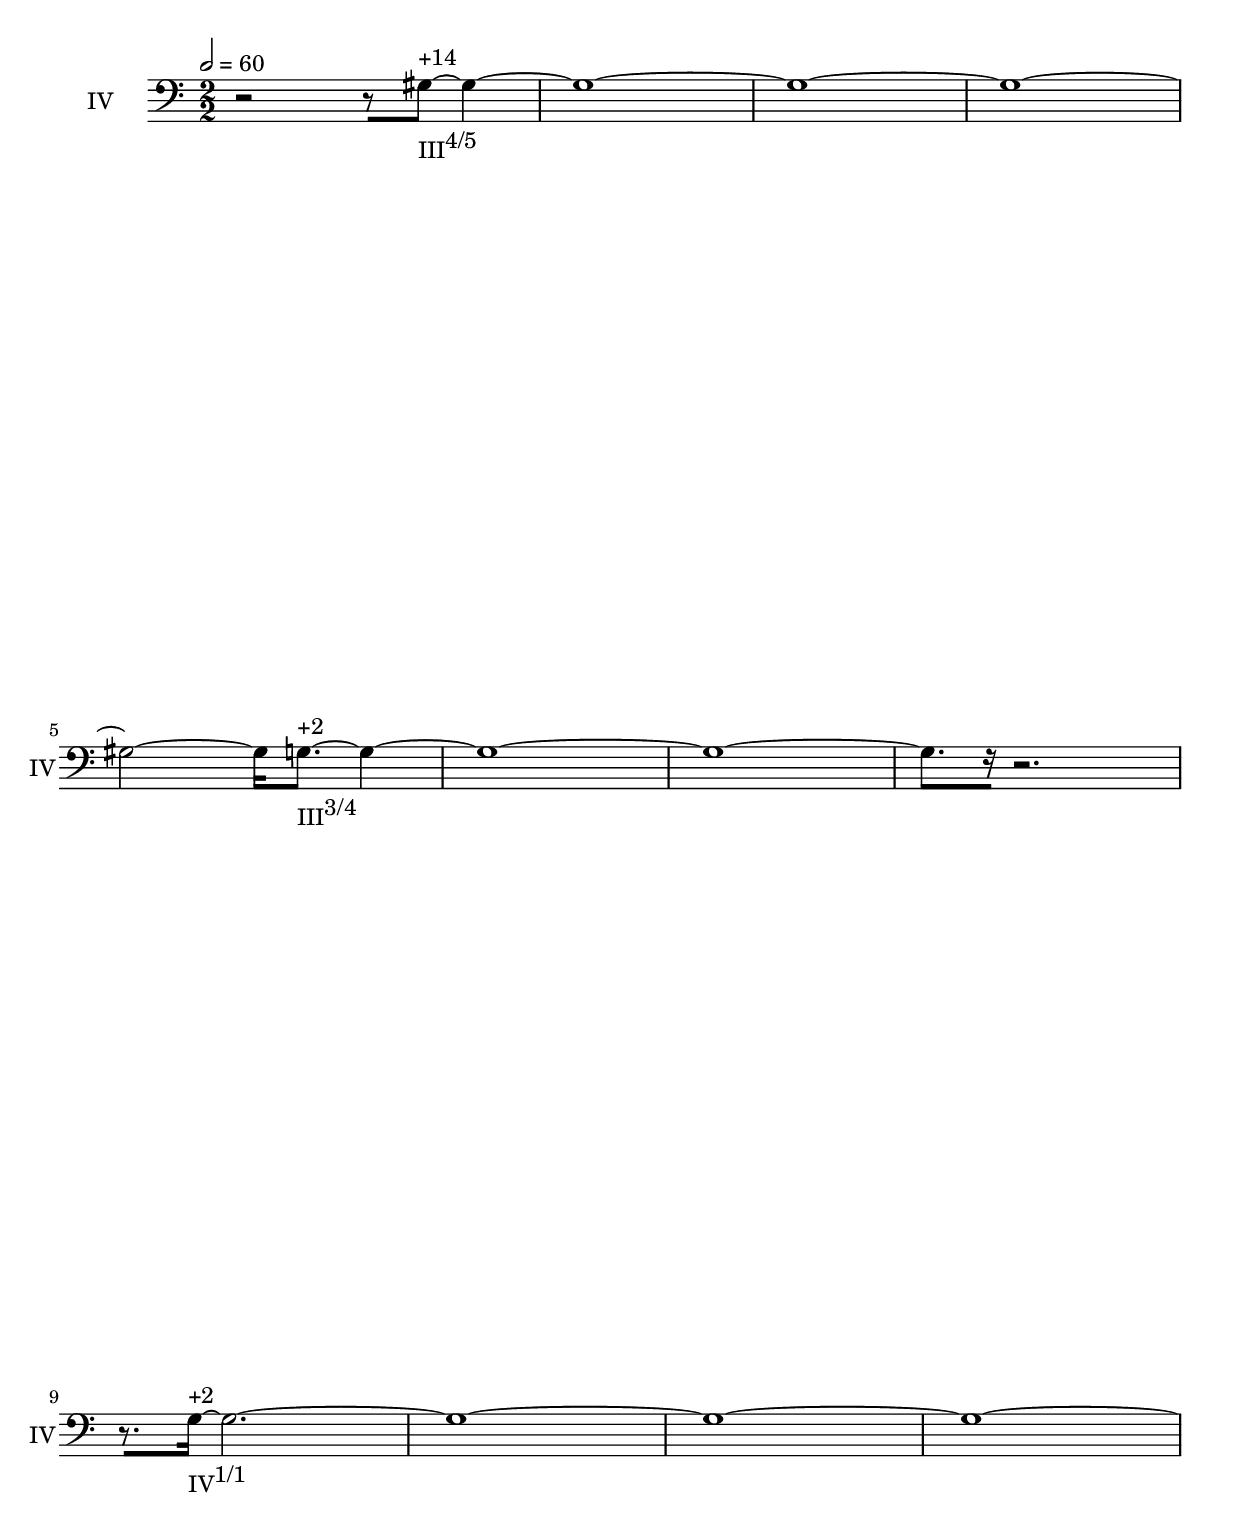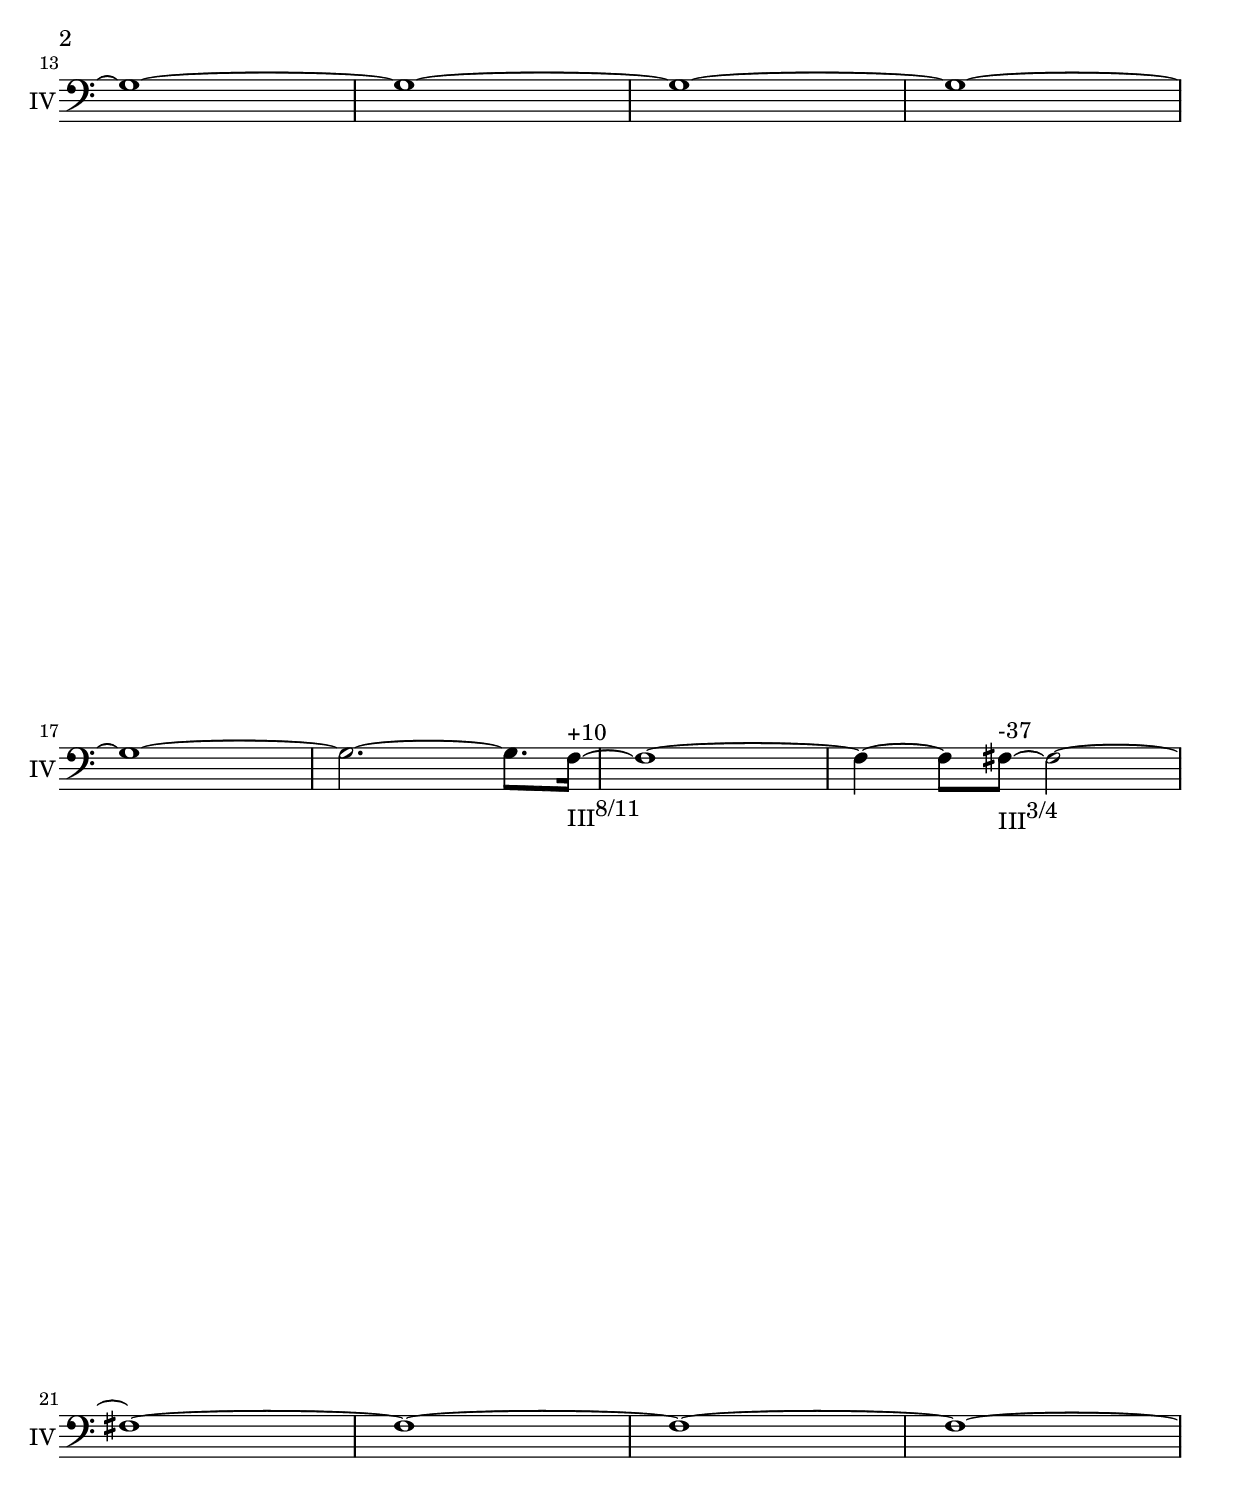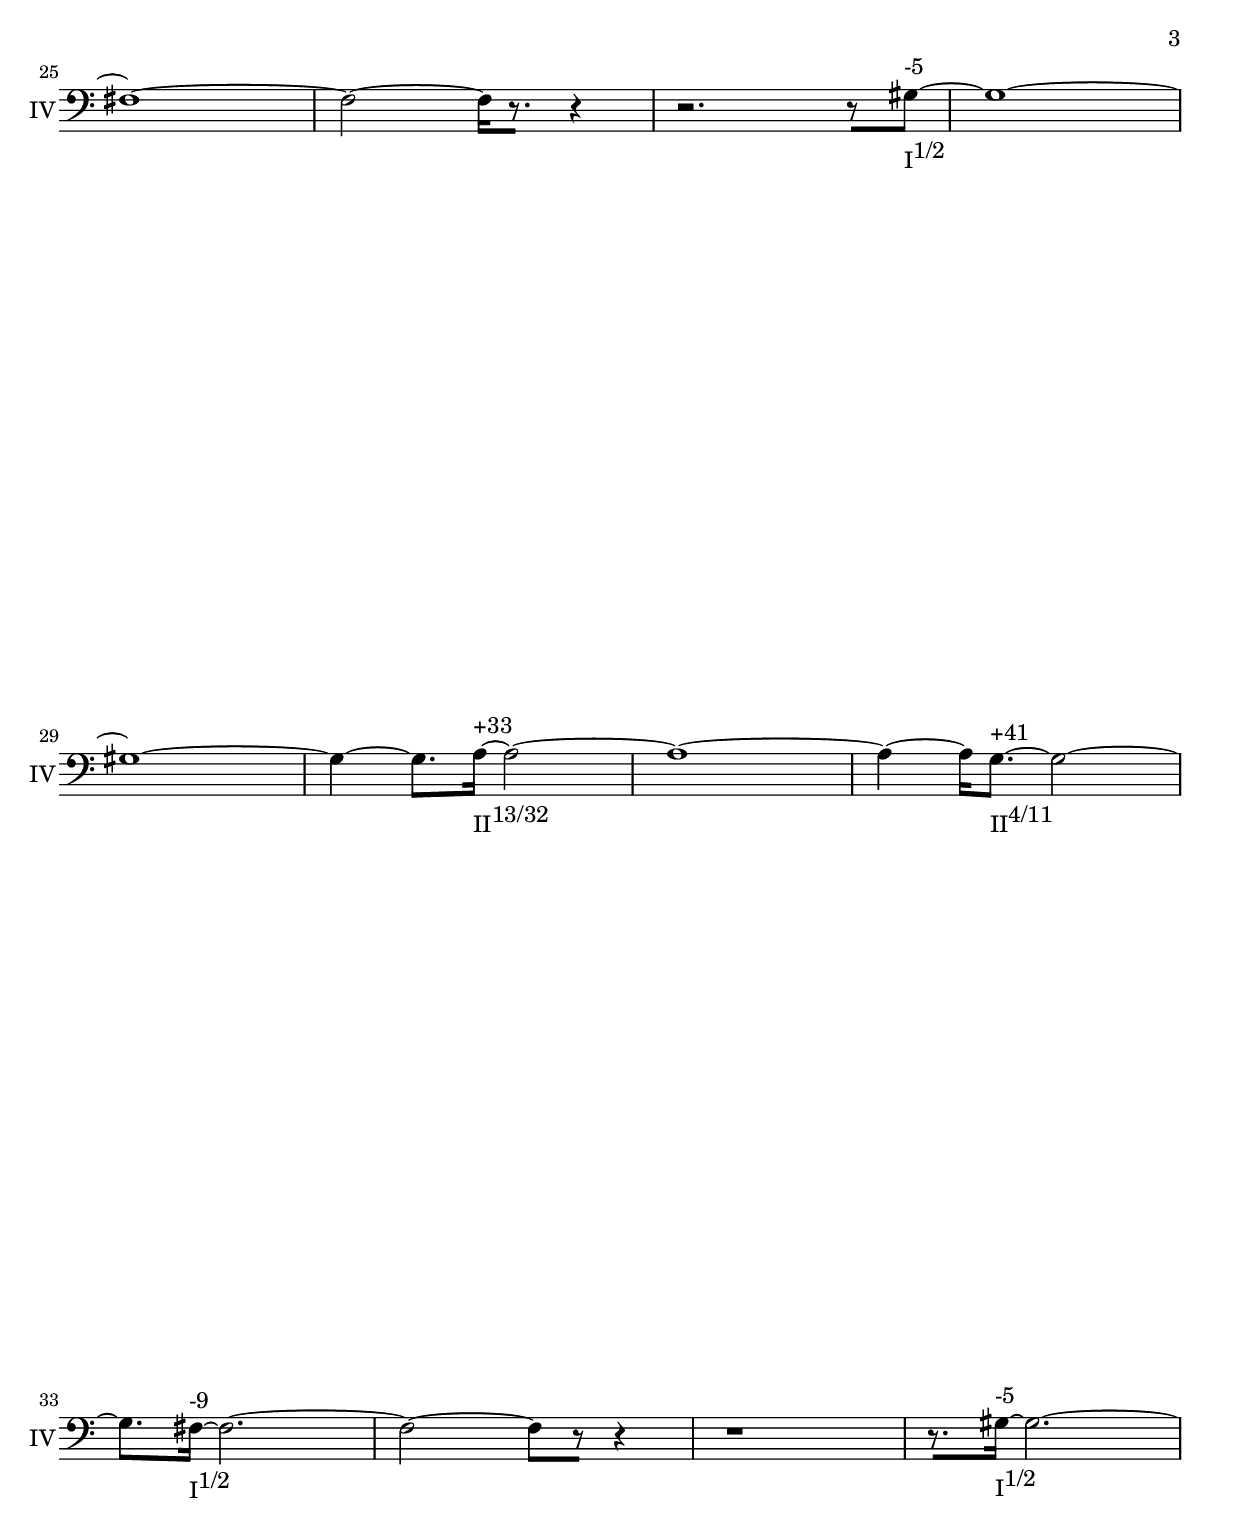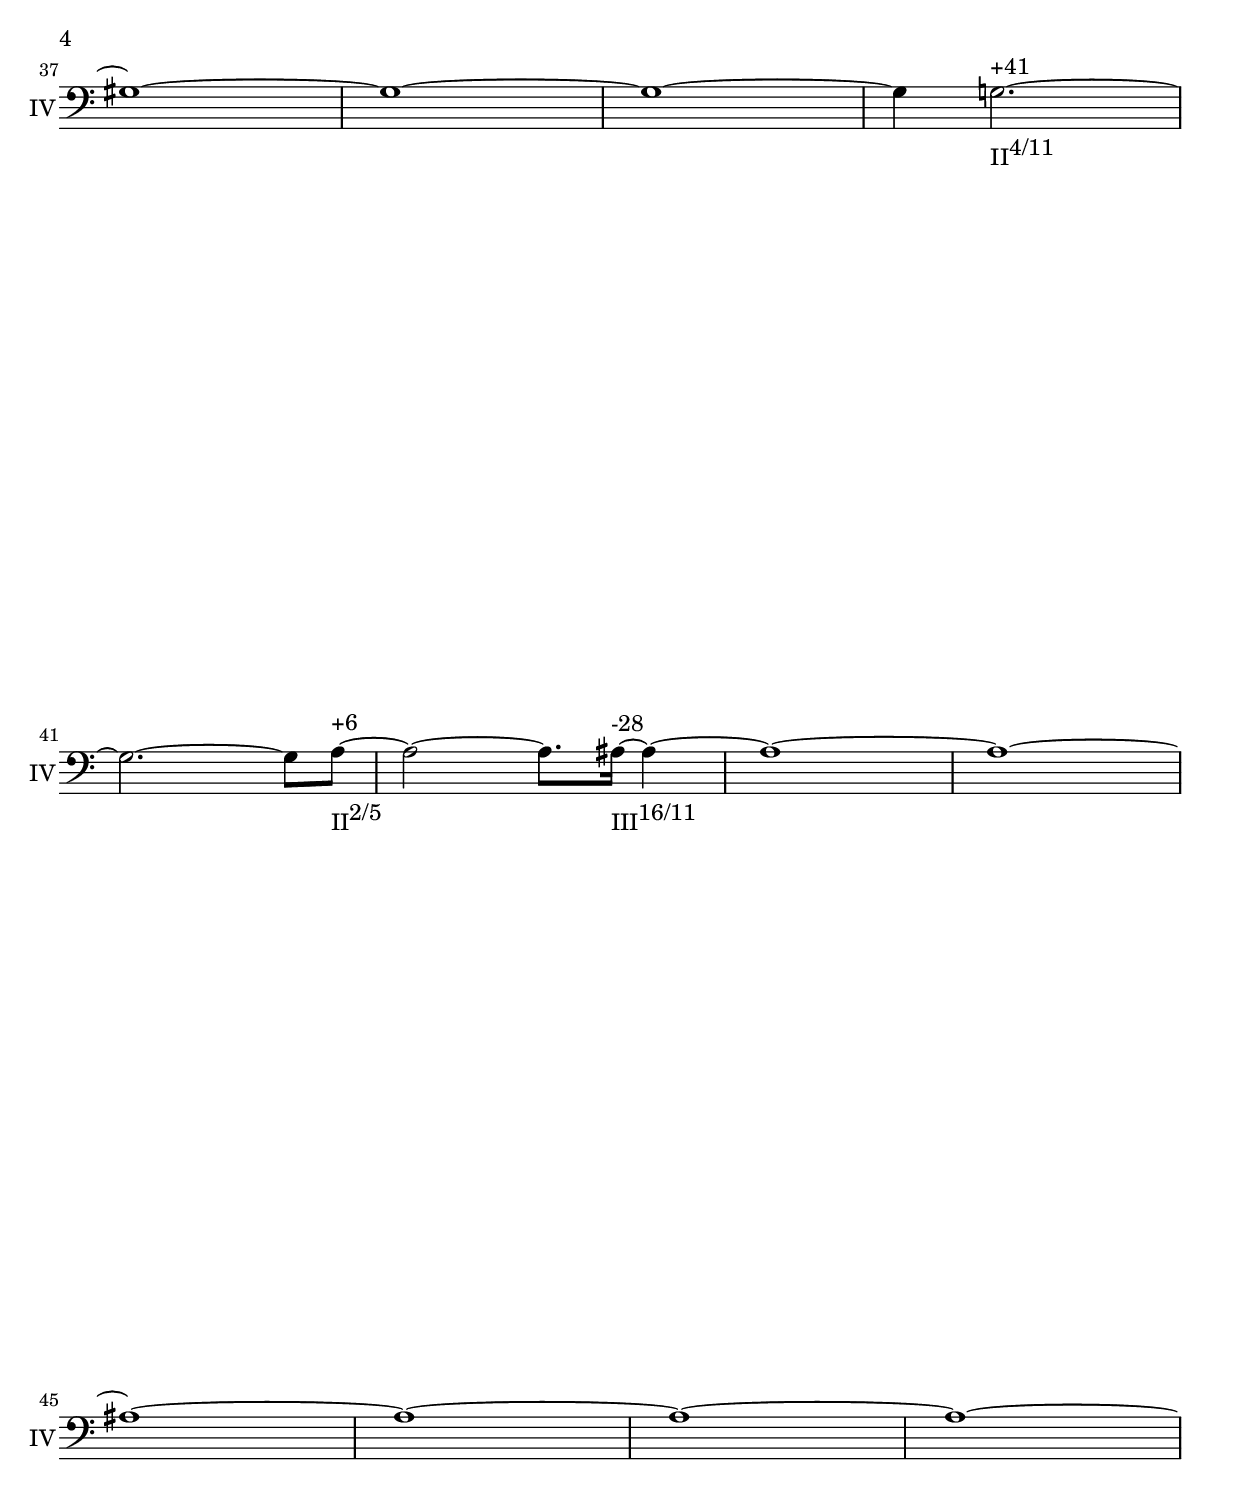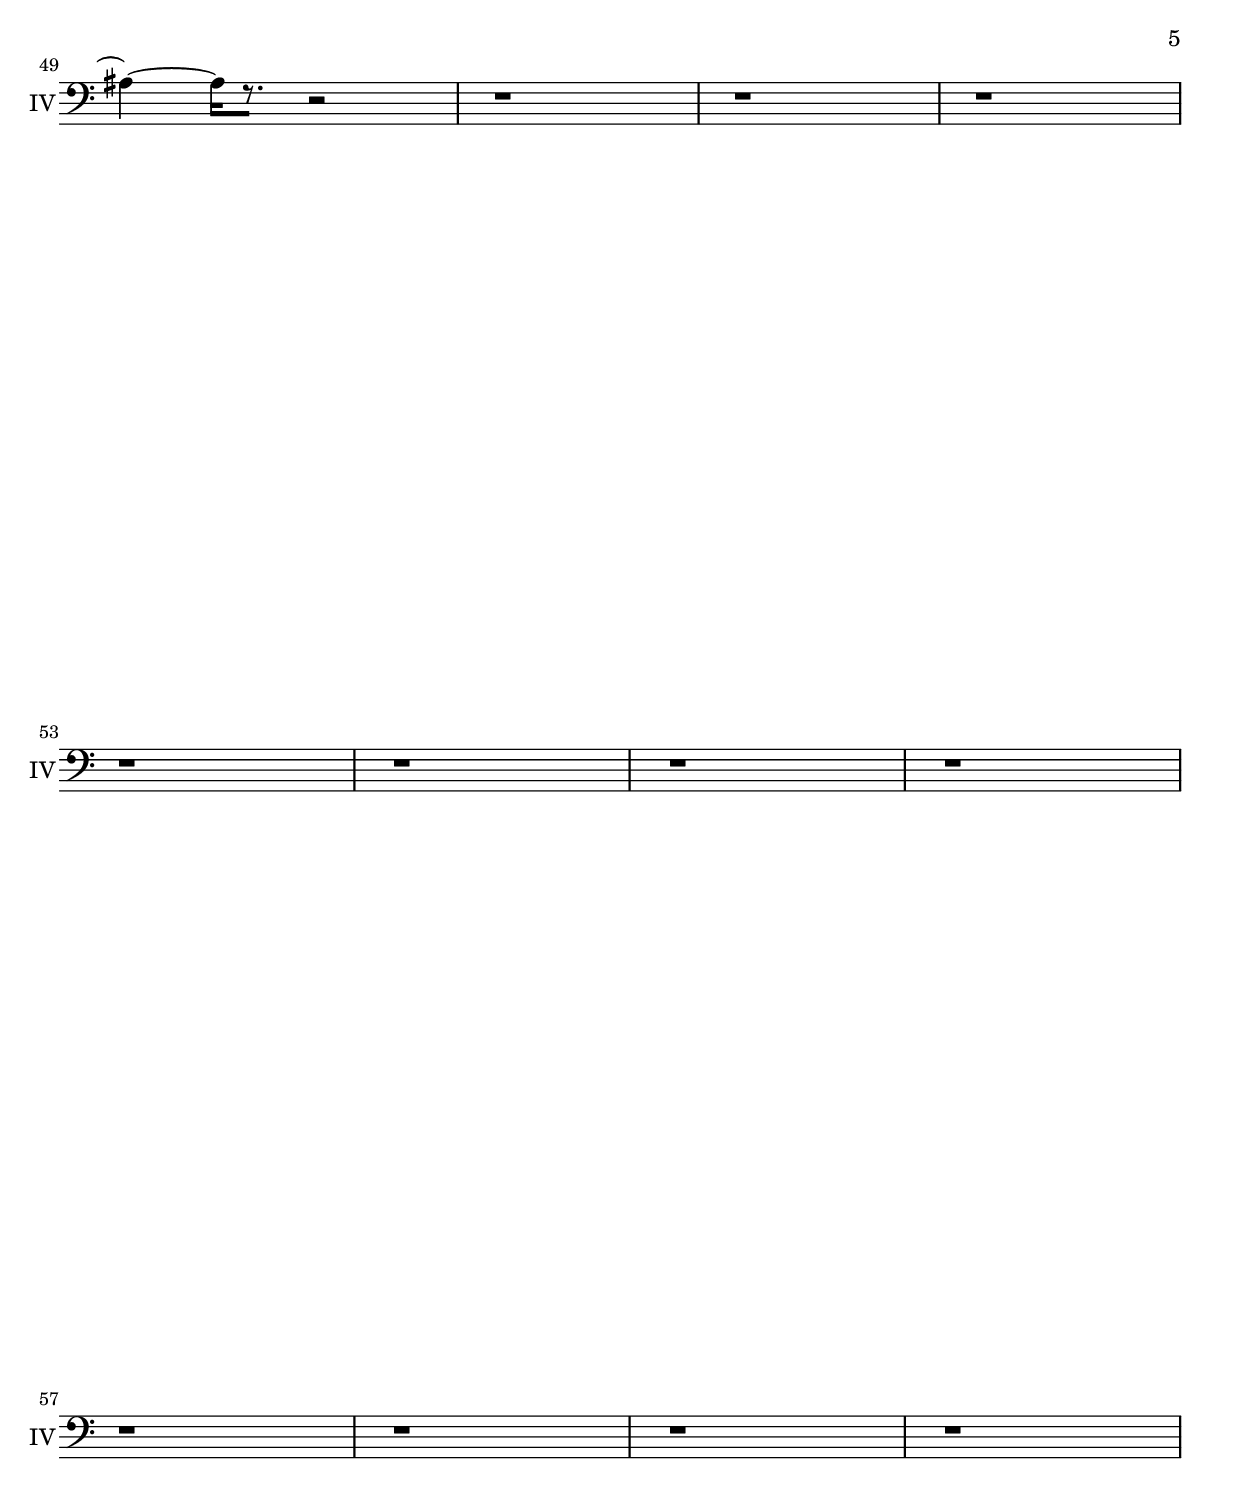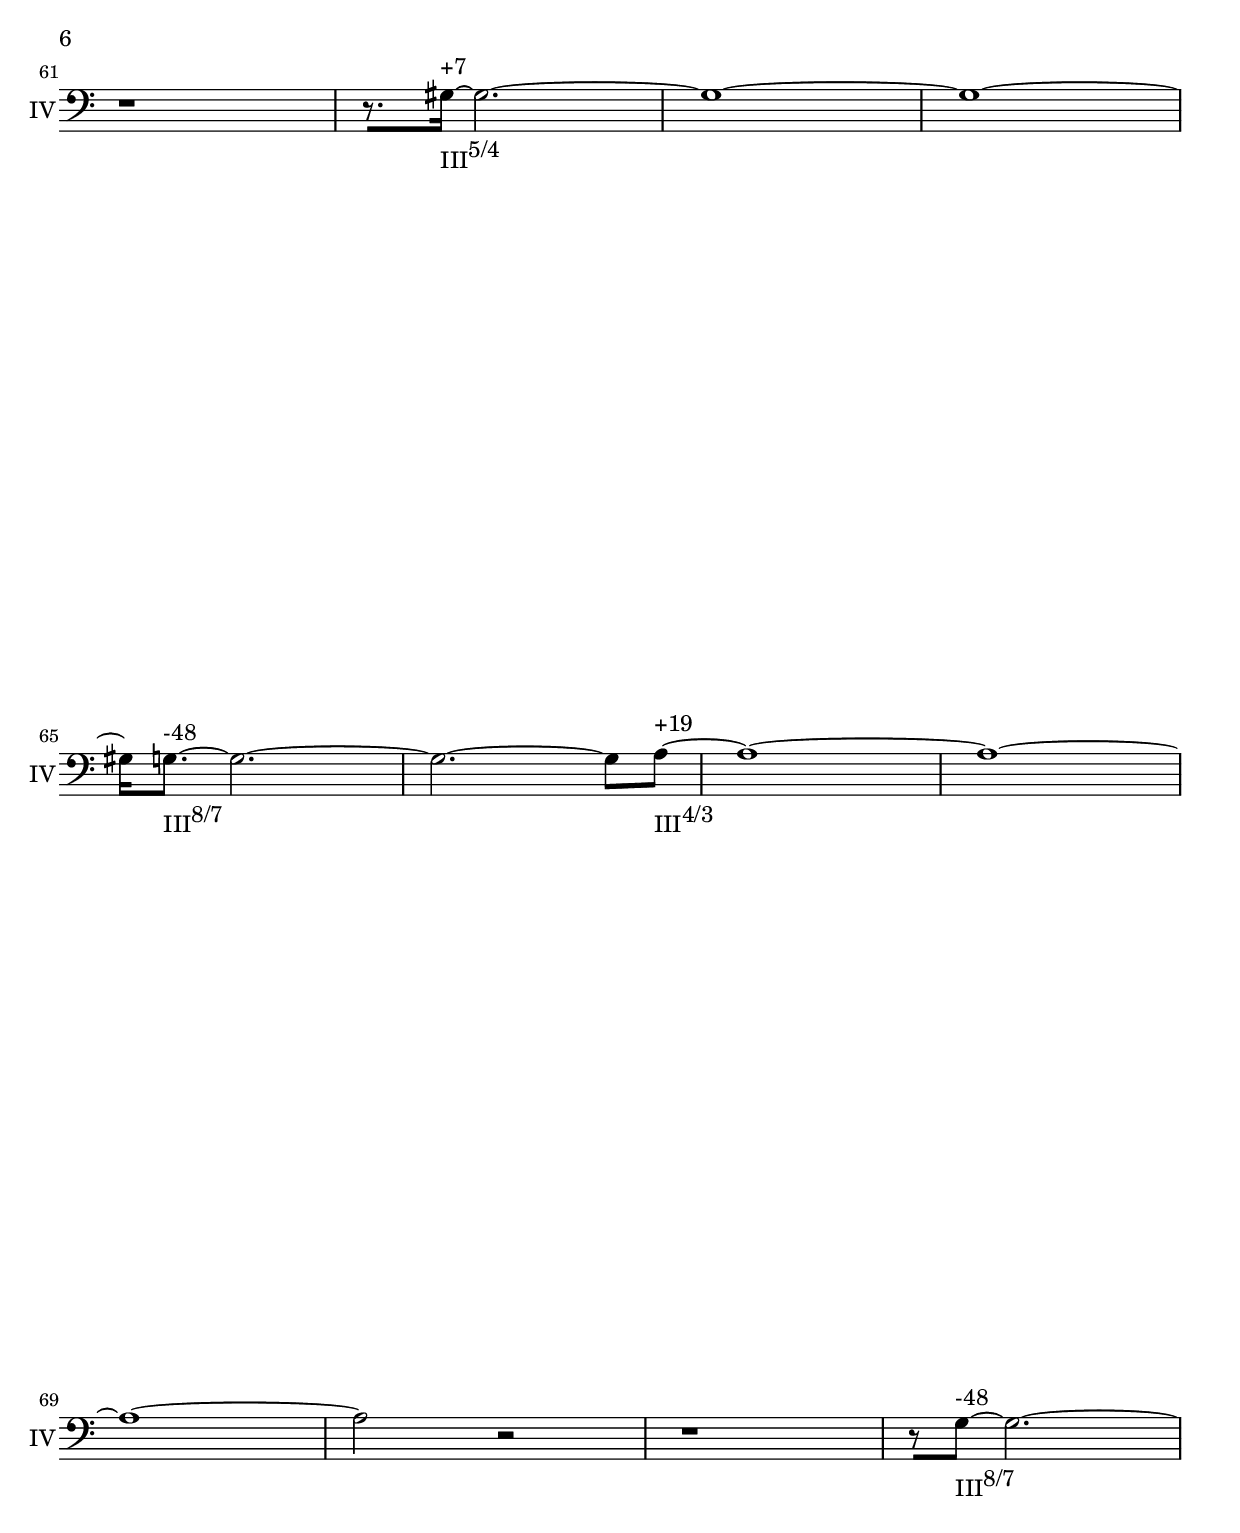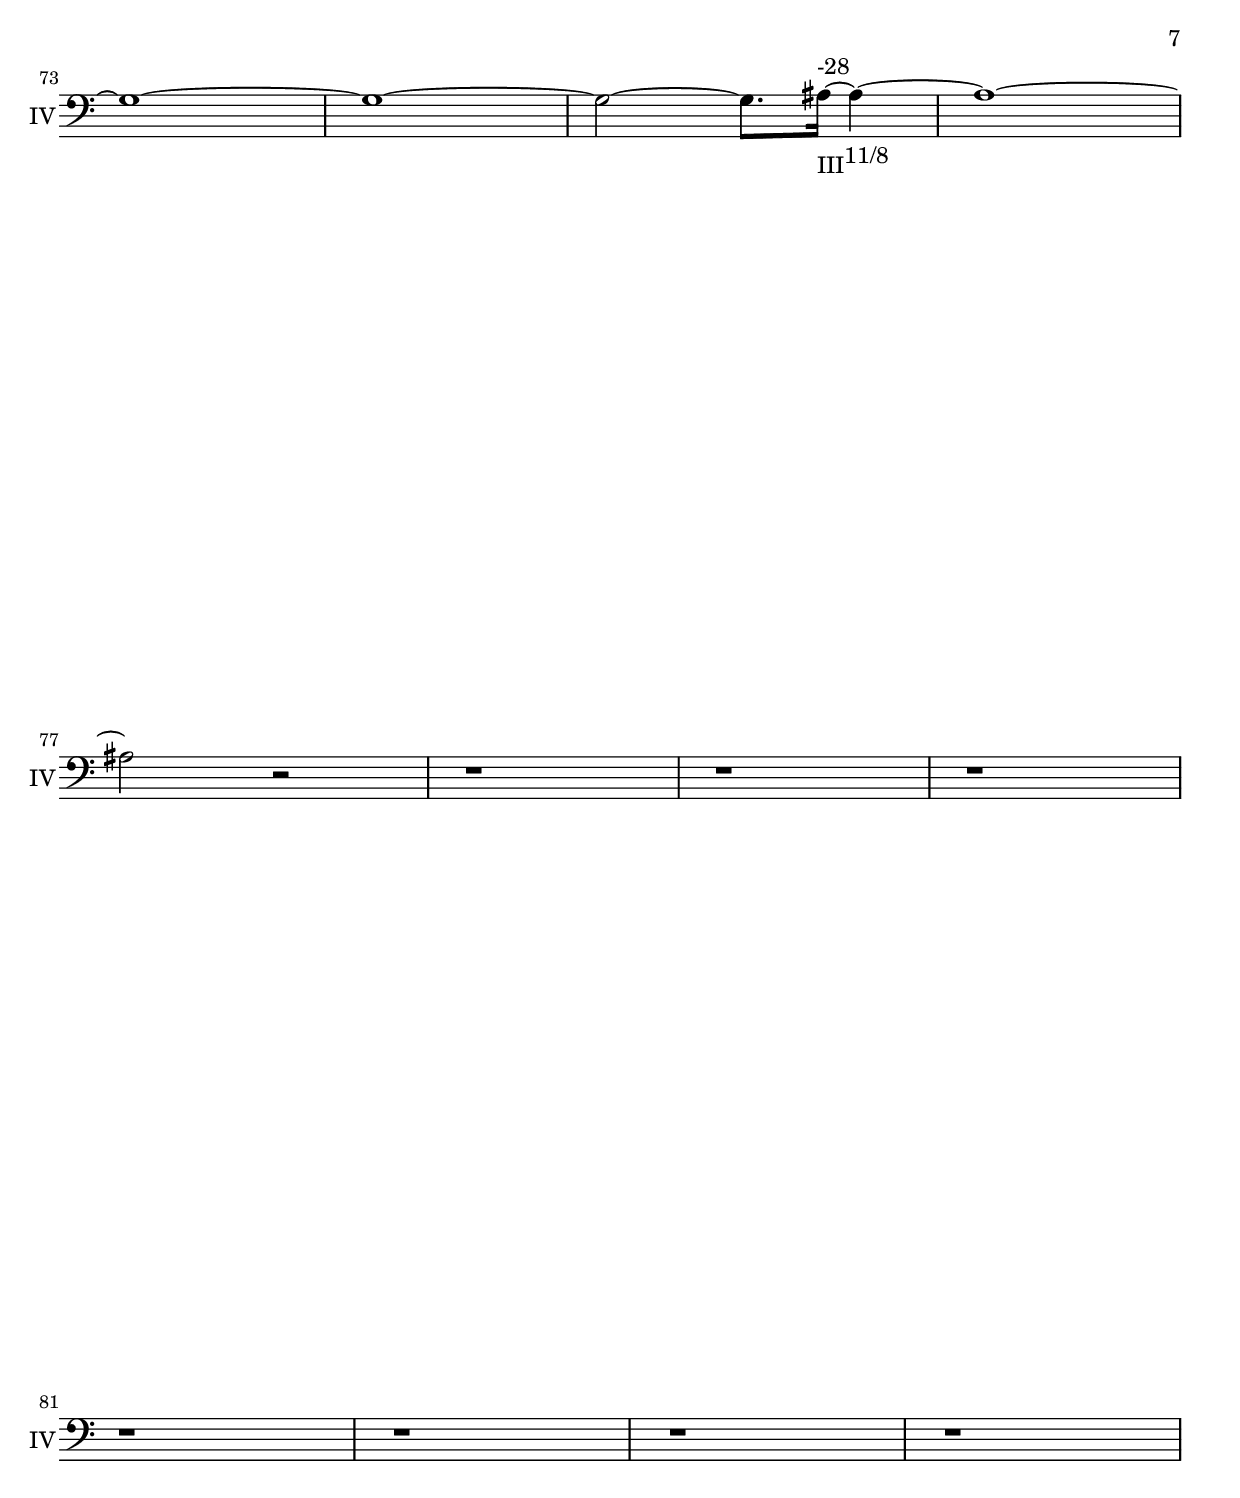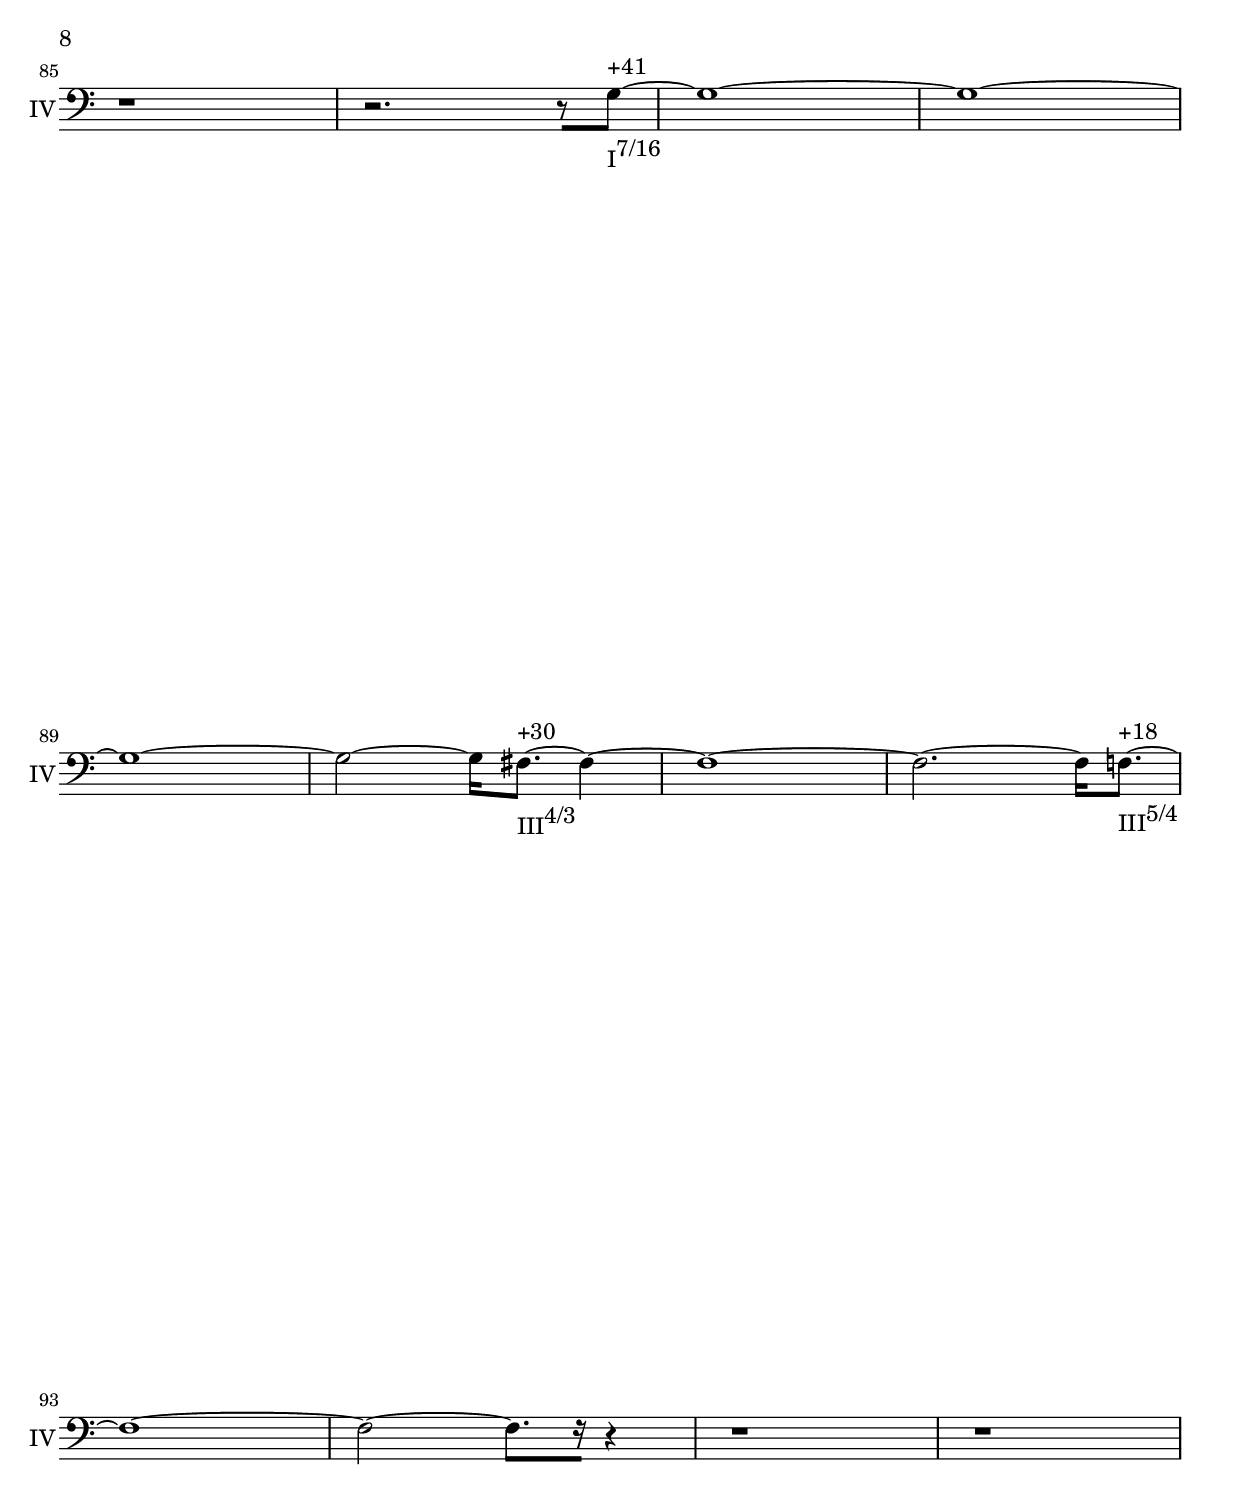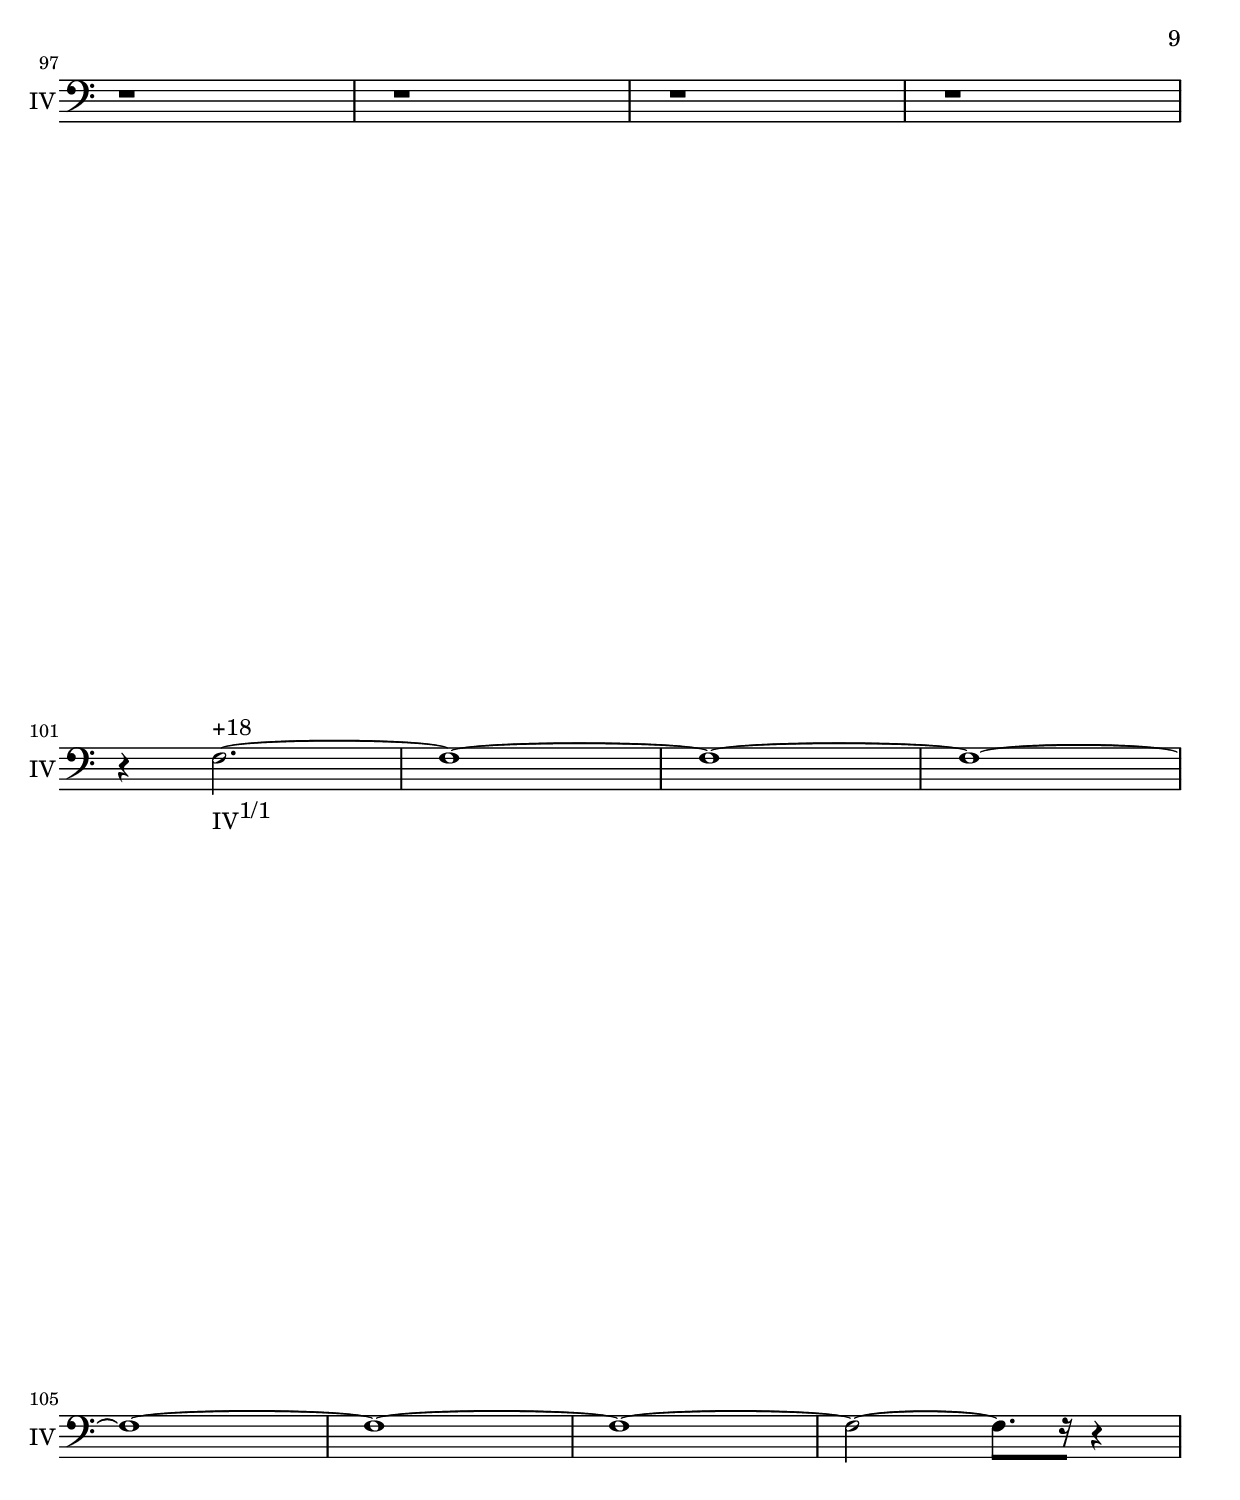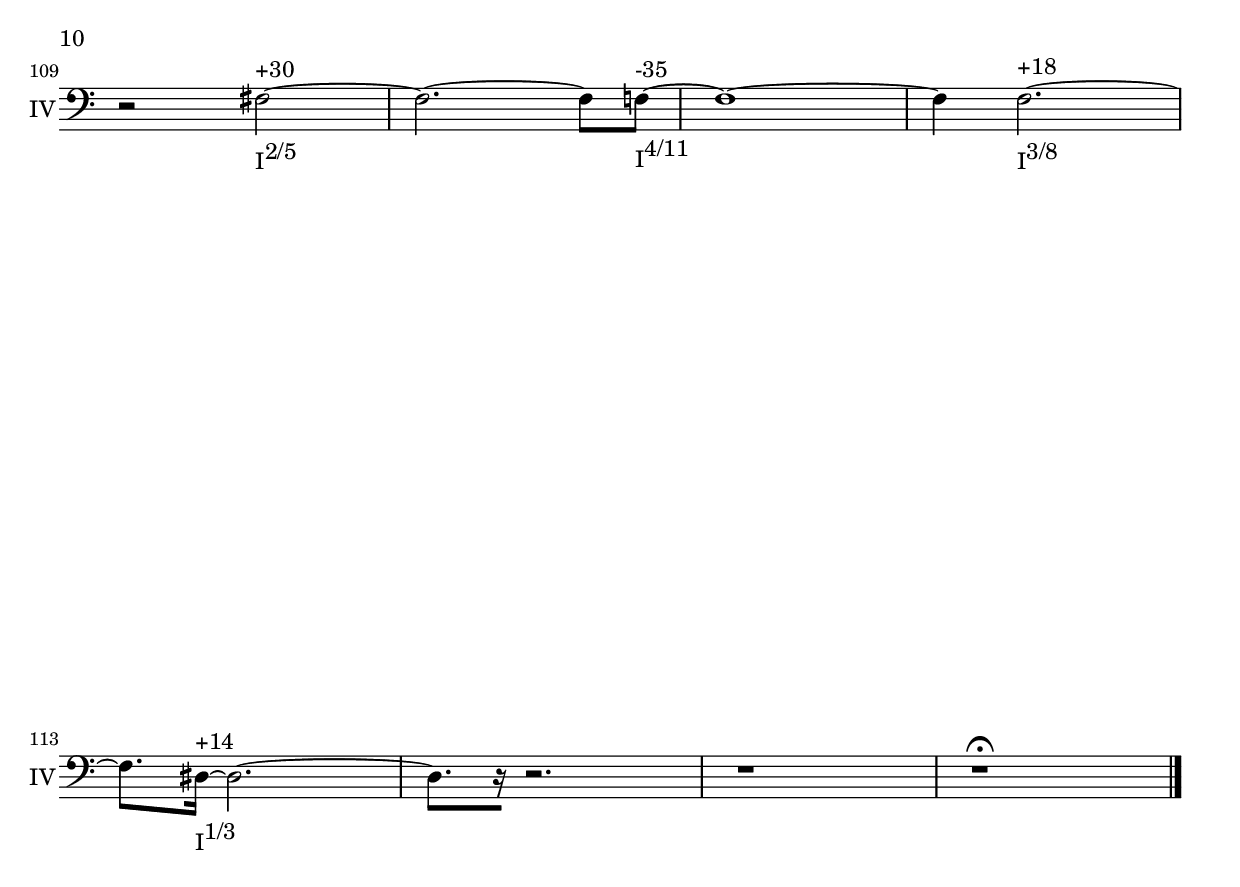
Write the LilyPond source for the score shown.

\new StaffGroup  \with {\remove "System_start_delimiter_engraver"}
<<
\new Staff = "IV" \with { 
instrumentName = "IV" 
shortInstrumentName = "IV" 
midiInstrument = #"clarinet" 

}
<<

{  
\set Score.markFormatter = #format-mark-box-numbers  \tempo 2 = 60
 \numericTimeSignature \time 2/2
 \clef bass
  
<<
 { r2  r8[ gis8^\markup { \pad-markup #0.2 "+14"}_\markup {  \lower #3 \pad-markup #0.2 \concat{ "III"\normal-size-super "4/5" }}] ~ gis4 ~ }
>>
 \bar "|"  
<<
 { gis1 ~ }
>>
 \bar "|"  
<<
 { gis1 ~ }
>>
 \bar "|"  
<<
 { gis1 ~ }
>>
 \bar "|" \break \noPageBreak 
<<
 { gis2 ~ gis16[ g8.^\markup { \pad-markup #0.2 "+2"}_\markup {  \lower #3 \pad-markup #0.2 \concat{ "III"\normal-size-super "3/4" }}] ~ g4 ~ }
>>
 \bar "|"  
<<
 { g1 ~ }
>>
 \bar "|"  
<<
 { g1 ~ }
>>
 \bar "|"  
<<
 { g8.[ r16] r2.  }
>>
 \bar "|" \break \noPageBreak 
<<
 { r8.[ g16^\markup { \pad-markup #0.2 "+2"}_\markup {  \lower #3 \pad-markup #0.2 \concat{ "IV"\normal-size-super "1/1" }}] ~ g2. ~ }
>>
 \bar "|"  
<<
 { g1 ~ }
>>
 \bar "|"  
<<
 { g1 ~ }
>>
 \bar "|"  
<<
 { g1 ~ }
>>
 \bar "|" \pageBreak 
<<
 { g1 ~ }
>>
 \bar "|"  
<<
 { g1 ~ }
>>
 \bar "|"  
<<
 { g1 ~ }
>>
 \bar "|"  
<<
 { g1 ~ }
>>
 \bar "|" \break \noPageBreak 
<<
 { g1 ~ }
>>
 \bar "|"  
<<
 { g2. ~ g8.[ f16^\markup { \pad-markup #0.2 "+10"}_\markup {  \lower #3 \pad-markup #0.2 \concat{ "III"\normal-size-super "8/11" }}] ~ }
>>
 \bar "|"  
<<
 { f1 ~ }
>>
 \bar "|"  
<<
 { f4 ~ f8[ fis8^\markup { \pad-markup #0.2 "-37"}_\markup {  \lower #3 \pad-markup #0.2 \concat{ "III"\normal-size-super "3/4" }}] ~ fis2 ~ }
>>
 \bar "|" \break \noPageBreak 
<<
 { fis1 ~ }
>>
 \bar "|"  
<<
 { fis1 ~ }
>>
 \bar "|"  
<<
 { fis1 ~ }
>>
 \bar "|"  
<<
 { fis1 ~ }
>>
 \bar "|" \pageBreak 
<<
 { fis1 ~ }
>>
 \bar "|"  
<<
 { fis2 ~ fis16[ r8.] r4 }
>>
 \bar "|"  
<<
 { r2.  r8[ gis8^\markup { \pad-markup #0.2 "-5"}_\markup {  \lower #3 \pad-markup #0.2 \concat{ "I"\normal-size-super "1/2" }}] ~ }
>>
 \bar "|"  
<<
 { gis1 ~ }
>>
 \bar "|" \break \noPageBreak 
<<
 { gis1 ~ }
>>
 \bar "|"  
<<
 { gis4 ~ gis8.[ a16^\markup { \pad-markup #0.2 "+33"}_\markup {  \lower #3 \pad-markup #0.2 \concat{ "II"\normal-size-super "13/32" }}] ~ a2 ~ }
>>
 \bar "|"  
<<
 { a1 ~ }
>>
 \bar "|"  
<<
 { a4 ~ a16[ g8.^\markup { \pad-markup #0.2 "+41"}_\markup {  \lower #3 \pad-markup #0.2 \concat{ "II"\normal-size-super "4/11" }}] ~ g2 ~ }
>>
 \bar "|" \break \noPageBreak 
<<
 { g8.[ fis16^\markup { \pad-markup #0.2 "-9"}_\markup {  \lower #3 \pad-markup #0.2 \concat{ "I"\normal-size-super "1/2" }}] ~ fis2. ~ }
>>
 \bar "|"  
<<
 { fis2 ~ fis8[ r8] r4 }
>>
 \bar "|"  
<<
 { r1  }
>>
 \bar "|"  
<<
 { r8.[ gis16^\markup { \pad-markup #0.2 "-5"}_\markup {  \lower #3 \pad-markup #0.2 \concat{ "I"\normal-size-super "1/2" }}] ~ gis2. ~ }
>>
 \bar "|" \pageBreak 
<<
 { gis1 ~ }
>>
 \bar "|"  
<<
 { gis1 ~ }
>>
 \bar "|"  
<<
 { gis1 ~ }
>>
 \bar "|"  
<<
 { gis4 g2.^\markup { \pad-markup #0.2 "+41"}_\markup {  \lower #3 \pad-markup #0.2 \concat{ "II"\normal-size-super "4/11" }} ~ }
>>
 \bar "|" \break \noPageBreak 
<<
 { g2. ~ g8[ a8^\markup { \pad-markup #0.2 "+6"}_\markup {  \lower #3 \pad-markup #0.2 \concat{ "II"\normal-size-super "2/5" }}] ~ }
>>
 \bar "|"  
<<
 { a2 ~ a8.[ ais16^\markup { \pad-markup #0.2 "-28"}_\markup {  \lower #3 \pad-markup #0.2 \concat{ "III"\normal-size-super "16/11" }}] ~ ais4 ~ }
>>
 \bar "|"  
<<
 { ais1 ~ }
>>
 \bar "|"  
<<
 { ais1 ~ }
>>
 \bar "|" \break \noPageBreak 
<<
 { ais1 ~ }
>>
 \bar "|"  
<<
 { ais1 ~ }
>>
 \bar "|"  
<<
 { ais1 ~ }
>>
 \bar "|"  
<<
 { ais1 ~ }
>>
 \bar "|" \pageBreak 
<<
 { ais4 ~ ais16[ r8.] r2  }
>>
 \bar "|"  
<<
 { r1  }
>>
 \bar "|"  
<<
 { r1  }
>>
 \bar "|"  
<<
 { r1  }
>>
 \bar "|" \break \noPageBreak 
<<
 { r1  }
>>
 \bar "|"  
<<
 { r1  }
>>
 \bar "|"  
<<
 { r1  }
>>
 \bar "|"  
<<
 { r1  }
>>
 \bar "|" \break \noPageBreak 
<<
 { r1  }
>>
 \bar "|"  
<<
 { r1  }
>>
 \bar "|"  
<<
 { r1  }
>>
 \bar "|"  
<<
 { r1  }
>>
 \bar "|" \pageBreak 
<<
 { r1  }
>>
 \bar "|"  
<<
 { r8.[ gis16^\markup { \pad-markup #0.2 "+7"}_\markup {  \lower #3 \pad-markup #0.2 \concat{ "III"\normal-size-super "5/4" }}] ~ gis2. ~ }
>>
 \bar "|"  
<<
 { gis1 ~ }
>>
 \bar "|"  
<<
 { gis1 ~ }
>>
 \bar "|" \break \noPageBreak 
<<
 { gis16[ g8.^\markup { \pad-markup #0.2 "-48"}_\markup {  \lower #3 \pad-markup #0.2 \concat{ "III"\normal-size-super "8/7" }}] ~ g2. ~ }
>>
 \bar "|"  
<<
 { g2. ~ g8[ a8^\markup { \pad-markup #0.2 "+19"}_\markup {  \lower #3 \pad-markup #0.2 \concat{ "III"\normal-size-super "4/3" }}] ~ }
>>
 \bar "|"  
<<
 { a1 ~ }
>>
 \bar "|"  
<<
 { a1 ~ }
>>
 \bar "|" \break \noPageBreak 
<<
 { a1 ~ }
>>
 \bar "|"  
<<
 { a2 r2  }
>>
 \bar "|"  
<<
 { r1  }
>>
 \bar "|"  
<<
 { r8[ g8^\markup { \pad-markup #0.2 "-48"}_\markup {  \lower #3 \pad-markup #0.2 \concat{ "III"\normal-size-super "8/7" }}] ~ g2. ~ }
>>
 \bar "|" \pageBreak 
<<
 { g1 ~ }
>>
 \bar "|"  
<<
 { g1 ~ }
>>
 \bar "|"  
<<
 { g2 ~ g8.[ ais16^\markup { \pad-markup #0.2 "-28"}_\markup {  \lower #3 \pad-markup #0.2 \concat{ "III"\normal-size-super "11/8" }}] ~ ais4 ~ }
>>
 \bar "|"  
<<
 { ais1 ~ }
>>
 \bar "|" \break \noPageBreak 
<<
 { ais2 r2  }
>>
 \bar "|"  
<<
 { r1  }
>>
 \bar "|"  
<<
 { r1  }
>>
 \bar "|"  
<<
 { r1  }
>>
 \bar "|" \break \noPageBreak 
<<
 { r1  }
>>
 \bar "|"  
<<
 { r1  }
>>
 \bar "|"  
<<
 { r1  }
>>
 \bar "|"  
<<
 { r1  }
>>
 \bar "|" \pageBreak 
<<
 { r1  }
>>
 \bar "|"  
<<
 { r2.  r8[ g8^\markup { \pad-markup #0.2 "+41"}_\markup {  \lower #3 \pad-markup #0.2 \concat{ "I"\normal-size-super "7/16" }}] ~ }
>>
 \bar "|"  
<<
 { g1 ~ }
>>
 \bar "|"  
<<
 { g1 ~ }
>>
 \bar "|" \break \noPageBreak 
<<
 { g1 ~ }
>>
 \bar "|"  
<<
 { g2 ~ g16[ fis8.^\markup { \pad-markup #0.2 "+30"}_\markup {  \lower #3 \pad-markup #0.2 \concat{ "III"\normal-size-super "4/3" }}] ~ fis4 ~ }
>>
 \bar "|"  
<<
 { fis1 ~ }
>>
 \bar "|"  
<<
 { fis2. ~ fis16[ f8.^\markup { \pad-markup #0.2 "+18"}_\markup {  \lower #3 \pad-markup #0.2 \concat{ "III"\normal-size-super "5/4" }}] ~ }
>>
 \bar "|" \break \noPageBreak 
<<
 { f1 ~ }
>>
 \bar "|"  
<<
 { f2 ~ f8.[ r16] r4 }
>>
 \bar "|"  
<<
 { r1  }
>>
 \bar "|"  
<<
 { r1  }
>>
 \bar "|" \pageBreak 
<<
 { r1  }
>>
 \bar "|"  
<<
 { r1  }
>>
 \bar "|"  
<<
 { r1  }
>>
 \bar "|"  
<<
 { r1  }
>>
 \bar "|" \break \noPageBreak 
<<
 { r4 f2.^\markup { \pad-markup #0.2 "+18"}_\markup {  \lower #3 \pad-markup #0.2 \concat{ "IV"\normal-size-super "1/1" }} ~ }
>>
 \bar "|"  
<<
 { f1 ~ }
>>
 \bar "|"  
<<
 { f1 ~ }
>>
 \bar "|"  
<<
 { f1 ~ }
>>
 \bar "|" \break \noPageBreak 
<<
 { f1 ~ }
>>
 \bar "|"  
<<
 { f1 ~ }
>>
 \bar "|"  
<<
 { f1 ~ }
>>
 \bar "|"  
<<
 { f2 ~ f8.[ r16] r4 }
>>
 \bar "|" \pageBreak 
<<
 { r2  fis2^\markup { \pad-markup #0.2 "+30"}_\markup {  \lower #3 \pad-markup #0.2 \concat{ "I"\normal-size-super "2/5" }} ~ }
>>
 \bar "|"  
<<
 { fis2. ~ fis8[ f8^\markup { \pad-markup #0.2 "-35"}_\markup {  \lower #3 \pad-markup #0.2 \concat{ "I"\normal-size-super "4/11" }}] ~ }
>>
 \bar "|"  
<<
 { f1 ~ }
>>
 \bar "|"  
<<
 { f4 f2.^\markup { \pad-markup #0.2 "+18"}_\markup {  \lower #3 \pad-markup #0.2 \concat{ "I"\normal-size-super "3/8" }} ~ }
>>
 \bar "|" \break \noPageBreak 
<<
 { f8.[ dis16^\markup { \pad-markup #0.2 "+14"}_\markup {  \lower #3 \pad-markup #0.2 \concat{ "I"\normal-size-super "1/3" }}] ~ dis2. ~ }
>>
 \bar "|"  
<<
 { dis8.[ r16] r2.  }
>>
 \bar "|"  
<<
 { r1  }
>>
 \bar "|"  
<<
 { r1  \fermata  }>> \bar "|." 
} 

>>
>>